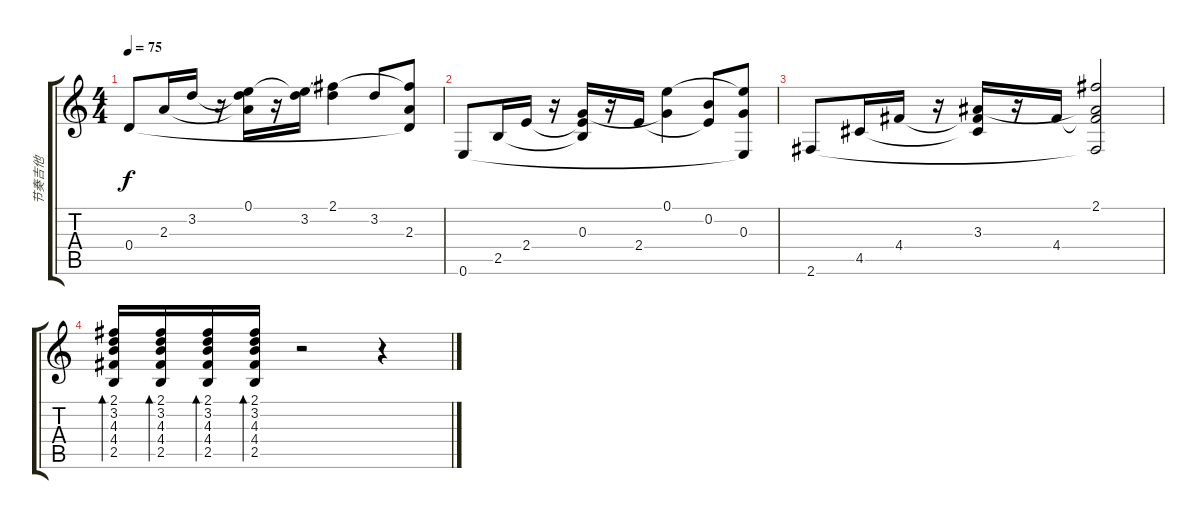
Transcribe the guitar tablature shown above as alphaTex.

\track ("节奏吉他" "节奏吉他") {instrument acousticguitarsteel}
\staff {score tabs}
\tuning (E4 B3 G3 D3 A2 E2) {hide}
\ts (4 4)
\tempo 75
\clef g2
\ks c
0.4.8{dy f} 2.3.16 3.2.16 r.16 (0.1 3.2{t} 2.3{t}).16 r.16 (0.1{t} 3.2).16 (2.1 3.2{t}).4 3.2.8 (2.1{t} 2.3 0.4{t}).8 |
0.6.8 2.5.16 2.4.16 r.16 (0.3 2.4{t} 2.5{t}).16 r.16 2.4.16 (0.1 0.3{t}).4 (0.2 2.4{t}).8 (0.1{t} 0.3 0.6{t}).8 |
2.6.8 4.5.16 4.4.16 r.16 (3.3 4.4{t} 4.5{t}).16 r.16 4.4.16 (2.1 3.3{t} 4.4{t} 2.6{t}).2 |
(2.1 3.2 4.3 4.4 2.5).16{bd 30} (2.1 3.2 4.3 4.4 2.5).16{bd 30} (2.1 3.2 4.3 4.4 2.5).16{bd 30} (2.1 3.2 4.3 4.4 2.5).16{bd 30} r.2 r.4
